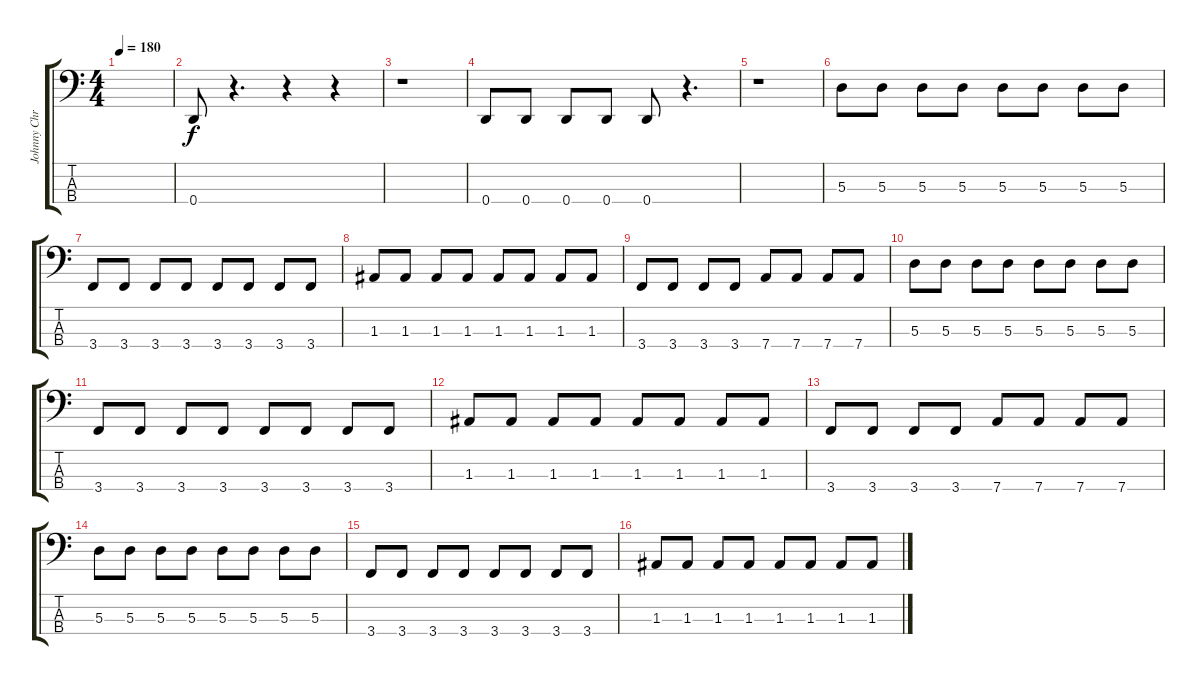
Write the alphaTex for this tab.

\track ("Johnny Christ" "Johnny Chr") {instrument electricbasspick}
\staff {score tabs}
\tuning (G2 D2 A1 D1) {hide}
\ts (4 4)
\tempo 180
\clef f4
\ks c
|
0.4.8 r.4{d} r.4 r.4 |
r.1 |
0.4.8 0.4.8 0.4.8 0.4.8 0.4.8 r.4{d} |
r.1 |
5.3.8 5.3.8 5.3.8 5.3.8 5.3.8 5.3.8 5.3.8 5.3.8 |
3.4.8 3.4.8 3.4.8 3.4.8 3.4.8 3.4.8 3.4.8 3.4.8 |
1.3.8 1.3.8 1.3.8 1.3.8 1.3.8 1.3.8 1.3.8 1.3.8 |
3.4.8 3.4.8 3.4.8 3.4.8 7.4.8 7.4.8 7.4.8 7.4.8 |
5.3.8 5.3.8 5.3.8 5.3.8 5.3.8 5.3.8 5.3.8 5.3.8 |
3.4.8 3.4.8 3.4.8 3.4.8 3.4.8 3.4.8 3.4.8 3.4.8 |
1.3.8 1.3.8 1.3.8 1.3.8 1.3.8 1.3.8 1.3.8 1.3.8 |
3.4.8 3.4.8 3.4.8 3.4.8 7.4.8 7.4.8 7.4.8 7.4.8 |
5.3.8 5.3.8 5.3.8 5.3.8 5.3.8 5.3.8 5.3.8 5.3.8 |
3.4.8 3.4.8 3.4.8 3.4.8 3.4.8 3.4.8 3.4.8 3.4.8 |
1.3.8 1.3.8 1.3.8 1.3.8 1.3.8 1.3.8 1.3.8 1.3.8
